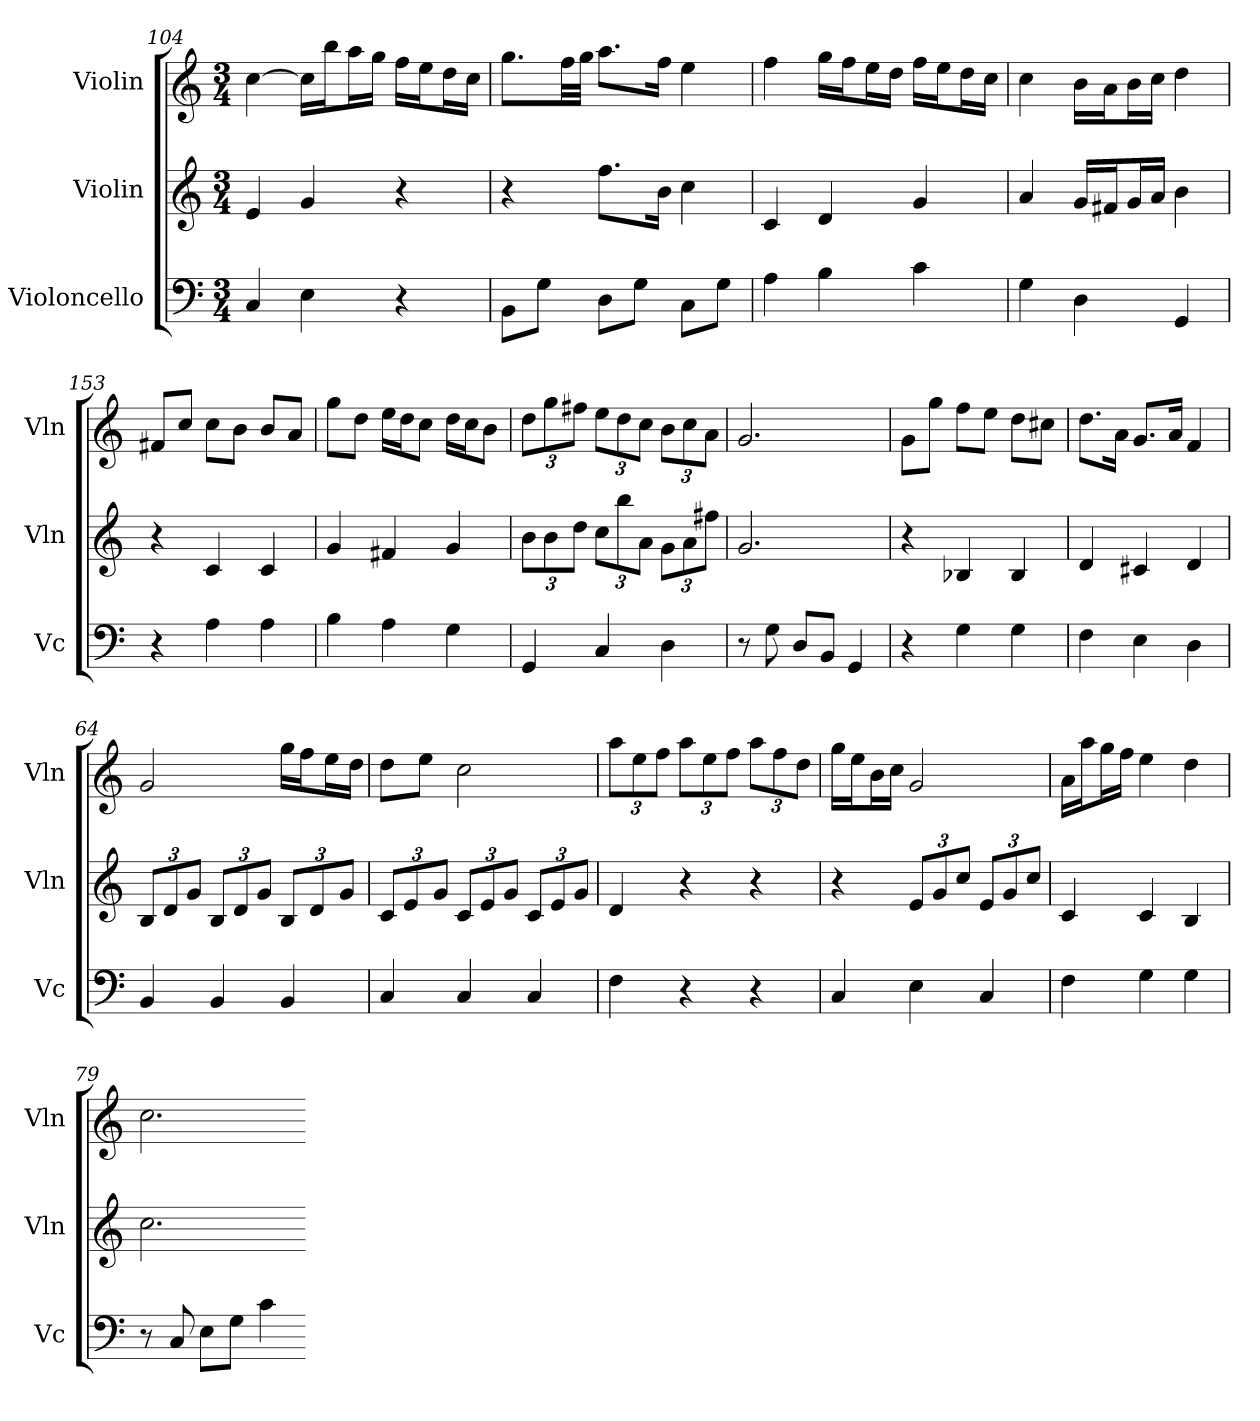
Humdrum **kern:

**kern	**kern	**kern
*part3	*part2	*part1
*staff3	*staff2	*staff1
*I"Violoncello	*I"Violin	*I"Violin
*I'Vc	*I'Vln	*I'Vln
*k[]	*k[]	*k[]
*M3/4	*M3/4	*M3/4
*MM120	*MM120	*MM120
=104	=104	=104
4C	4e	[4cc
4E	4g	16ccLL]
.	.	16bbJ
.	.	16aaL
.	.	16ggJJ
4r	4r	16ffLL
.	.	16eeJ
.	.	16ddL
.	.	16ccJJ
=142	=142	=142
8BBL	4r	8.ggL
8GJ	.	.
.	.	32ffLL
.	.	32ggJJJ
8DL	8.ffL	8.aaL
8GJ	.	.
.	16bJk	16ffJk
8CL	4cc	4ee
8GJ	.	.
=171	=171	=171
4A	4c	4ff
4B	4d	16ggLL
.	.	16ffJ
.	.	16eeL
.	.	16ddJJ
4c	4g	16ffLL
.	.	16eeJ
.	.	16ddL
.	.	16ccJJ
=85	=85	=85
4G	4a	4cc
4D	16gLL	16bLL
.	16f#XJ	16aJ
.	16gL	16bL
.	16aJJ	16ccJJ
4GG	4b	4dd
=153	=153	=153
4r	4r	8f#XL
.	.	8ccJ
4A	4c	8ccL
.	.	8bJ
4A	4c	8bL
.	.	8aJ
=129	=129	=129
4B	4g	8ggL
.	.	8ddJ
4A	4f#X	16eeLL
.	.	16ddJ
.	.	8ccJ
4G	4g	16ddLL
.	.	16ccJ
.	.	8bJ
=62	=62	=62
4GG	12bL	12ddL
.	12b	12gg
.	12ddJ	12ff#XJ
4C	12ccL	12eeL
.	12bb	12dd
.	12aJ	12ccJ
4D	12gL	12bL
.	12a	12cc
.	12ff#XJ	12aJ
=107	=107	=107
8r	2.g	2.g
8G	.	.
8DL	.	.
8BBJ	.	.
4GG	.	.
=138	=138	=138
4r	4r	8gL
.	.	8ggJ
4G	4B-X	8ffL
.	.	8eeJ
4G	4B-	8ddL
.	.	8cc#XJ
=4	=4	=4
4F	4d	8.ddL
.	.	16aJk
4E	4c#X	8.gL
.	.	16aJk
4D	4d	4f
=64	=64	=64
4BB	12BL	2g
.	12d	.
.	12gJ	.
4BB	12BL	.
.	12d	.
.	12gJ	.
4BB	12BL	16ggLL
.	.	16ffJ
.	12d	.
.	.	16eeL
.	12gJ	.
.	.	16ddJJ
=125	=125	=125
4C	12cL	8ddL
.	12e	.
.	.	8eeJ
.	12gJ	.
4C	12cL	2cc
.	12e	.
.	12gJ	.
4C	12cL	.
.	12e	.
.	12gJ	.
=101	=101	=101
4F	4d	12aaL
.	.	12ee
.	.	12ffJ
4r	4r	12aaL
.	.	12ee
.	.	12ffJ
4r	4r	12aaL
.	.	12ff
.	.	12ddJ
=18	=18	=18
4C	4r	16ggLL
.	.	16eeJ
.	.	16bL
.	.	16ccJJ
4E	12eL	2g
.	12g	.
.	12ccJ	.
4C	12eL	.
.	12g	.
.	12ccJ	.
=23	=23	=23
4F	4c	16aLL
.	.	16aaJ
.	.	16ggL
.	.	16ffJJ
4G	4c	4ee
4G	4B	4dd
=79	=79	=79
8r	2.cc	2.cc
8C	.	.
8EL	.	.
8GJ	.	.
4c	.	.
=-	=-	=-
*-	*-	*-
